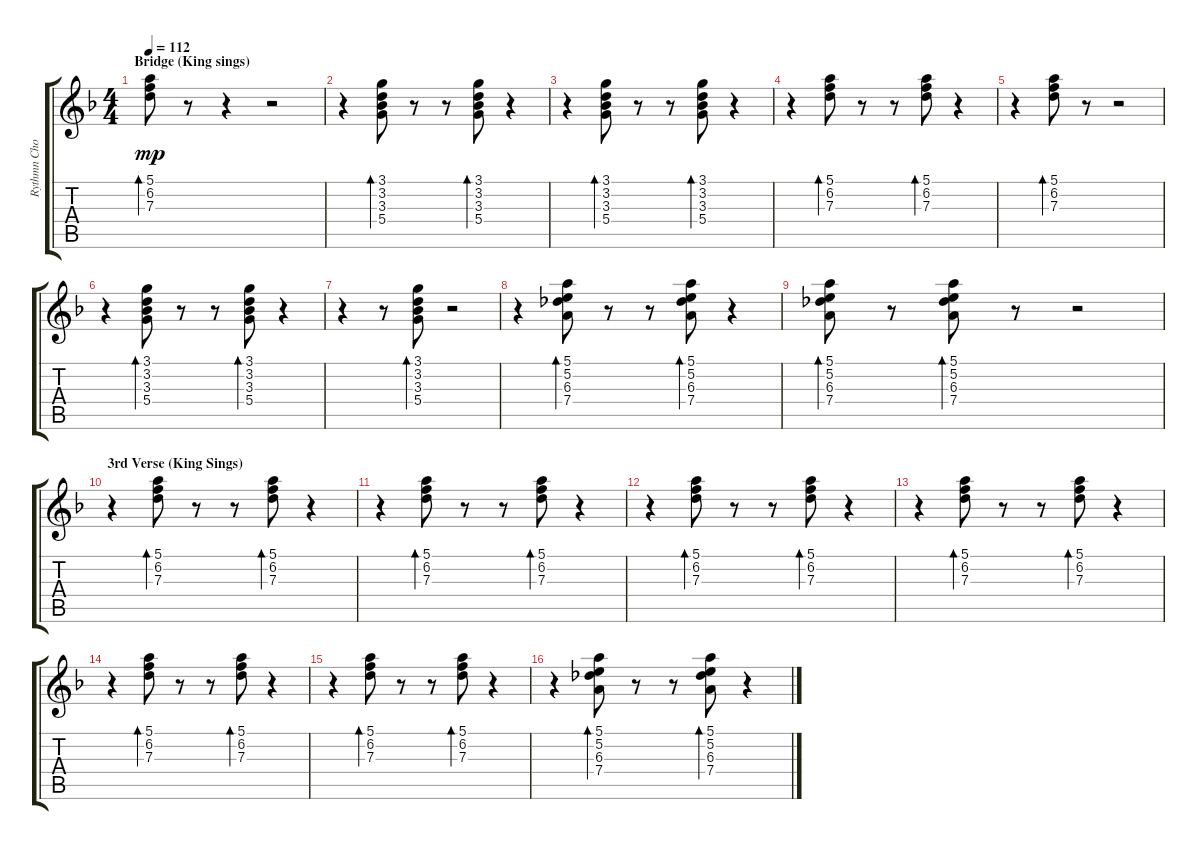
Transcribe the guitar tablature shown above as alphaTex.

\track ("Rythmn Chords" "Rythmn Cho") {instrument electricguitarclean}
\staff {score tabs}
\tuning (E4 B3 G3 D3 A2 E2) {hide}
\ts (4 4)
\section ("" "Bridge (King sings)")
\tempo 112
\clef g2
\ks f
(5.1 6.2 7.3).8{bd 240 dy mp} r.8 r.4 r.2 |
r.4 (3.1 3.2 3.3 5.4).8{bd 240} r.8 r.8 (3.1 3.2 3.3 5.4).8{bd 240} r.4 |
r.4 (3.1 3.2 3.3 5.4).8{bd 240} r.8 r.8 (3.1 3.2 3.3 5.4).8{bd 240} r.4 |
r.4 (5.1 6.2 7.3).8{bd 240} r.8 r.8 (5.1 6.2 7.3).8{bd 240} r.4 |
r.4 (5.1 6.2 7.3).8{bd 240} r.8 r.2 |
r.4 (3.1 3.2 3.3 5.4).8{bd 240} r.8 r.8 (3.1 3.2 3.3 5.4).8{bd 240} r.4 |
r.4 r.8 (3.1 3.2 3.3 5.4).8{bd 240} r.2 |
r.4 (5.1 5.2 6.3 7.4).8{bd 240} r.8 r.8 (5.1 5.2 6.3 7.4).8{bd 240} r.4 |
(5.1 5.2 6.3 7.4).8{bd 240} r.8 (5.1 5.2 6.3 7.4).8{bd 240} r.8 r.2 |
\section ("" "3rd Verse (King Sings)")
r.4 (5.1 6.2 7.3).8{bd 240} r.8 r.8 (5.1 6.2 7.3).8{bd 240} r.4 |
r.4 (5.1 6.2 7.3).8{bd 240} r.8 r.8 (5.1 6.2 7.3).8{bd 240} r.4 |
r.4 (5.1 6.2 7.3).8{bd 240} r.8 r.8 (5.1 6.2 7.3).8{bd 240} r.4 |
r.4 (5.1 6.2 7.3).8{bd 240} r.8 r.8 (5.1 6.2 7.3).8{bd 240} r.4 |
r.4 (5.1 6.2 7.3).8{bd 240} r.8 r.8 (5.1 6.2 7.3).8{bd 240} r.4 |
r.4 (5.1 6.2 7.3).8{bd 240} r.8 r.8 (5.1 6.2 7.3).8{bd 240} r.4 |
r.4 (5.1 5.2 6.3 7.4).8{bd 240} r.8 r.8 (5.1 5.2 6.3 7.4).8{bd 240} r.4
